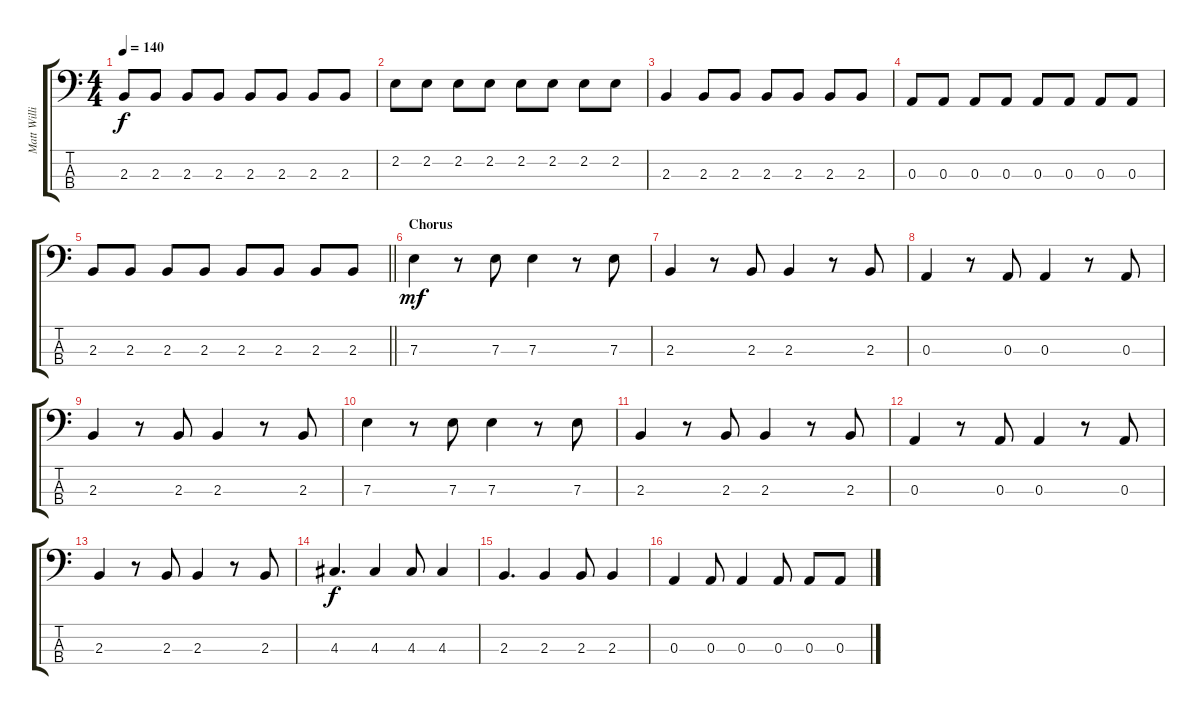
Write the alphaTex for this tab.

\track ("Matt Willis" "Matt Willi") {instrument electricbassfinger}
\staff {score tabs}
\tuning (G2 D2 A1 D1) {hide}
\ts (4 4)
\tempo 140
\clef f4
\ks c
2.3.8{dy f} 2.3.8 2.3.8 2.3.8 2.3.8 2.3.8 2.3.8 2.3.8 |
2.2.8 2.2.8 2.2.8 2.2.8 2.2.8 2.2.8 2.2.8 2.2.8 |
2.3.4 2.3.8 2.3.8 2.3.8 2.3.8 2.3.8 2.3.8 |
0.3.8 0.3.8 0.3.8 0.3.8 0.3.8 0.3.8 0.3.8 0.3.8 |
\barLineRight lightlight
2.3.8 2.3.8 2.3.8 2.3.8 2.3.8 2.3.8 2.3.8 2.3.8 |
\section ("" "Chorus")
7.3.4{dy mf} r.8 7.3.8 7.3.4 r.8 7.3.8 |
2.3.4 r.8 2.3.8 2.3.4 r.8 2.3.8 |
0.3.4 r.8 0.3.8 0.3.4 r.8 0.3.8 |
2.3.4 r.8 2.3.8 2.3.4 r.8 2.3.8 |
7.3.4 r.8 7.3.8 7.3.4 r.8 7.3.8 |
2.3.4 r.8 2.3.8 2.3.4 r.8 2.3.8 |
0.3.4 r.8 0.3.8 0.3.4 r.8 0.3.8 |
2.3.4 r.8 2.3.8 2.3.4 r.8 2.3.8 |
4.3.4{d dy f} 4.3.4 4.3.8 4.3.4 |
2.3.4{d} 2.3.4 2.3.8 2.3.4 |
0.3.4 0.3.8 0.3.4 0.3.8 0.3.8 0.3.8
